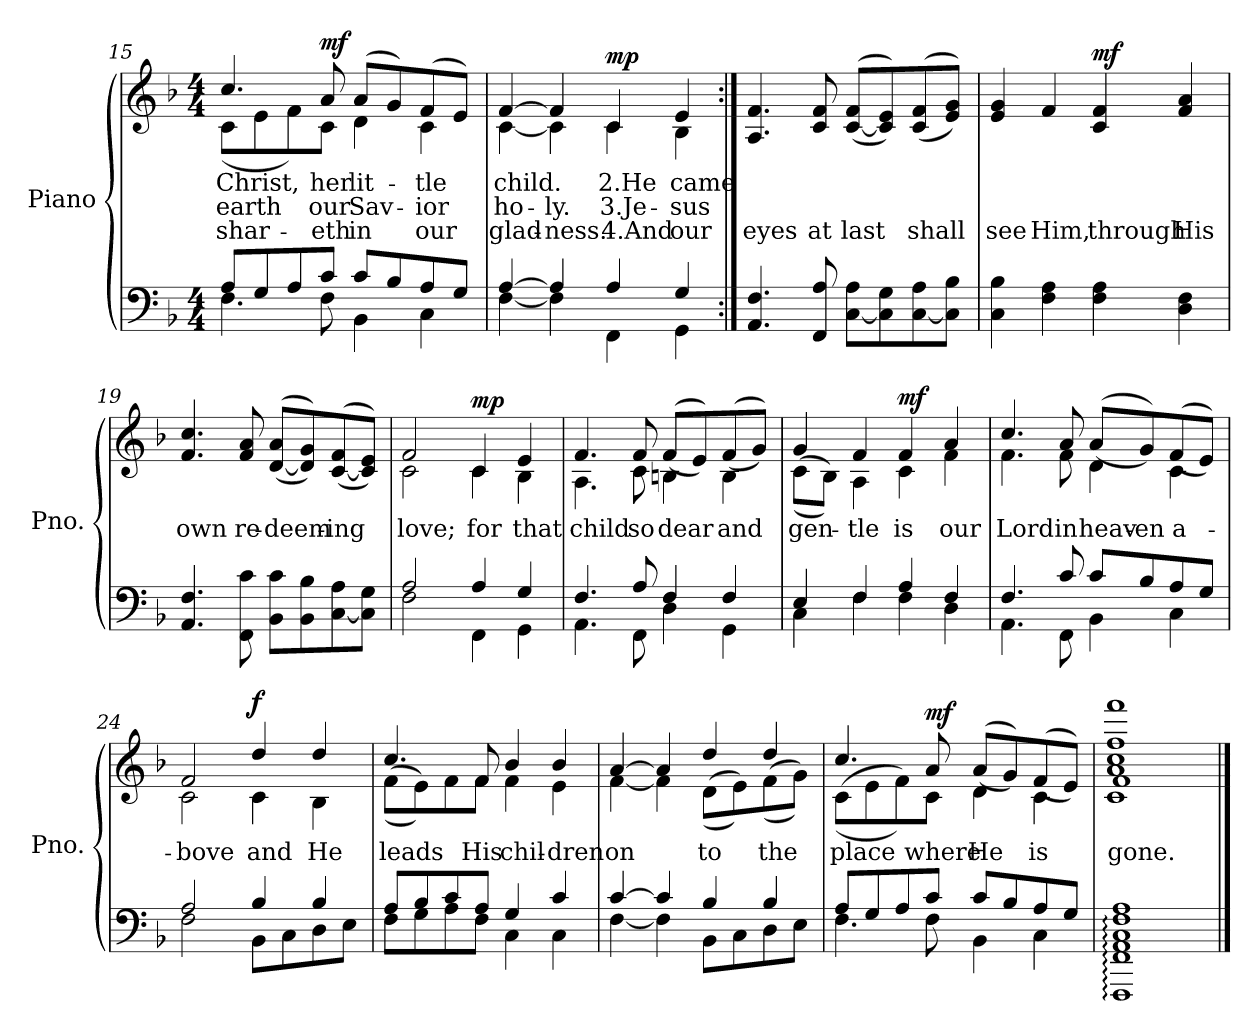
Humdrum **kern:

**kern	**kern	**text	**text	**text	**dynam
*part1	*part1	*part1	*part1	*part1	*part1
*staff2	*staff1	*staff1	*staff1	*staff1	*staff1/2
*I"Piano	*	*	*	*	*
*I'Pno.	*	*	*	*	*
*clefF4	*clefG2	*	*	*	*
*k[b-]	*k[b-]	*	*	*	*
*M4/4	*M4/4	*	*	*	*
=15	=15	=15	=15	=15	=15
*^	*	*	*	*	*
!	!	!	!LO:LY:b	!LO:LY:b	!LO:LY:b	!
*	*	*^	*	*	*	*
8A/L	4.F\	4.cc/	(>8c\L	Christ,	earth	shar-	.
8G/	.	.	8e\	.	.	.	.
8A/	.	.	8f\)	.	.	.	.
!	!	!	!	!LO:LY:b	!LO:LY:b	!LO:LY:b	!LO:DY:a
8c/J	8F\	8a/	8c\J	her	our	-eth	mf
!	!	!	!	!LO:LY:b	!LO:LY:b	!LO:LY:b	!
8c/L	4BB-\	(8a/L	4d\	lit-	Sav-	in	.
8B-/	.	8g/)	.	.	.	.	.
!	!	!	!	!LO:LY:b	!LO:LY:b	!LO:LY:b	!
8A/	4C\	(8f/	4c\	-tle	-ior	our	.
8G/J	.	8e/J)	.	.	.	.	.
!!LO:PB:g=z	!!
=16	=16	=16	=16	=16	=16	=16	=16
!	!	!	!	!LO:LY:b	!LO:LY:b	!LO:LY:b	!
[4A/	[4F\	[4f/	[4c\	child.	ho-	glad-	.
!	!	!	!	!	!LO:LY:b	!LO:LY:b	!
4A/]	4F\]	4f/]	4c\]	.	-ly.	-ness.	.
!	!	!	!	!LO:LY:b	!LO:LY:b	!LO:LY:b	!LO:DY:b
4A/	4FF\	4c/	4c\	2.He	3.Je-	4.And	mp
!	!	!	!	!LO:LY:b	!LO:LY:b	!LO:LY:b	!
4G/	4GG\	4e/	4B-\	came	-sus	our	.
=17:|!	=17:|!	=17:|!	=17:|!	=17:|!	=17:|!	=17:|!	=17:|!
!	!	!	!	!	!	!LO:LY:b	!
*v	*v	*	*	*	*	*	*
*	*v	*v	*	*	*	*
4.AA/ 4.F/	4.A/ 4.f/	.	.	eyes	.
!	!	!	!	!LO:LY:b	!
8FF/ 8A/	8c/ 8f/	.	.	at	.
!	!	!	!	!LO:LY:b	!
[8C\ 8A\L	(>(>[8c/ 8f/L	.	.	last	.
8C\] 8G\	8c/] 8e/))	.	.	.	.
!	!	!	!	!LO:LY:b	!
[8C\ 8A\	((8c/ 8f/	.	.	shall	.
8C\] 8B-\J	8e/ 8g/J))	.	.	.	.
=18	=18	=18	=18	=18	=18
!	!	!	!	!LO:LY:b	!
4C\ 4B-\	4e/ 4g/	.	.	see	.
!	!	!	!	!LO:LY:b	!
4F\ 4A\	4f/	.	.	Him,	.
!	!	!	!	!LO:LY:b	!LO:DY:b
4F\ 4A\	4c/ 4f/	.	.	through	mf
!	!	!	!	!LO:LY:b	!
4D\ 4F\	4f/ 4a/	.	.	His	.
!!LO:LB:g=z
=19	=19	=19	=19	=19	=19
!	!	!LO:LY:b	!	!	!
4.AA/ 4.F/	4.f/ 4.cc/	own	.	.	.
!	!	!LO:LY:b	!	!	!
8FF\ 8c\	8f/ 8a/	re-	.	.	.
!	!	!LO:LY:b	!	!	!
8BB-\ 8c\L	(>(>[8d/ 8a/L	-deem-	.	.	.
8BB-\ 8B-\	8d/] 8g/))	.	.	.	.
!	!	!LO:LY:b	!	!	!
[8C\ 8A\	(>(>[8c/ 8f/	-ing	.	.	.
8C\] 8G\J	8c/] 8e/J))	.	.	.	.
=20	=20	=20	=20	=20	=20
*^	*	*	*	*	*
!	!	!	!LO:LY:b	!	!	!
*	*	*^	*	*	*	*
2A/	2F\	2f/	2c\	love;	.	.	.
!	!	!	!	!LO:LY:b	!	!	!LO:DY:b
4A/	4FF\	4c/	4c\	for	.	.	mp
!	!	!	!	!LO:LY:b	!	!	!
4G/	4GG\	4e/	4B-\	that	.	.	.
=21	=21	=21	=21	=21	=21	=21	=21
!	!	!	!	!LO:LY:b	!	!	!
4.F/	4.AA\	4.f/	4.A\	child	.	.	.
!	!	!	!	!LO:LY:b	!	!	!
8A/	8FF\	8f/	8c\	so	.	.	.
!	!	!	!	!LO:LY:b	!	!	!
4F/	4D\	((8f/L	4Bn\	dear	.	.	.
.	.	8e/))	.	.	.	.	.
!	!	!	!	!LO:LY:b	!	!	!
4F/	4GG\	((8f/	4B\	and	.	.	.
.	.	8g/J))	.	.	.	.	.
=22	=22	=22	=22	=22	=22	=22	=22
!	!	!	!	!LO:LY:b	!	!	!
4E/	4C\	4g/	(>(>8c\L	gen-	.	.	.
.	.	.	8B-\J))	.	.	.	.
!	!	!	!	!LO:LY:b	!	!	!
4F/	4F\	4f/	4A\	-tle	.	.	.
!	!	!	!	!LO:LY:b	!	!	!LO:DY:b
4A/	4F\	4f/	4c\	is	.	.	mf
!	!	!	!	!LO:LY:b	!	!	!
4F/	4D\	4a/	4f\	our	.	.	.
!!LO:LB:g=z	!!
=23	=23	=23	=23	=23	=23	=23	=23
!	!	!	!	!LO:LY:b	!	!	!
4.F/	4.AA\	4.cc/	4.f\	Lord	.	.	.
!	!	!	!	!LO:LY:b	!	!	!
8c/	8FF\	8a/	8f\	in	.	.	.
!	!	!	!	!LO:LY:b	!	!	!
8c/L	4BB-\	((8a/L	4d\	heav-	.	.	.
!	!	!	!	!LO:LY:b	!	!	!
8B-/	.	8g/))	.	-en	.	.	.
!	!	!	!	!LO:LY:b	!	!	!
8A/	4C\	((8f/	4c\	a-	.	.	.
8G/J	.	8e/J))	.	.	.	.	.
=24	=24	=24	=24	=24	=24	=24	=24
!	!	!	!	!LO:LY:b	!	!	!
2A/	2F\	2f/	2c\	-bove	.	.	.
*	*	*MM90	*	*	*	*	*
!	!	!	!	!LO:LY:b	!	!	!LO:DY:b
4B-/	8BB-\L	4dd/	4c\	and	.	.	f
.	8C\	.	.	.	.	.	.
!	!	!	!	!LO:LY:b	!	!	!
4B-/	8D\	4dd/	4B-\	He	.	.	.
.	8E\J	.	.	.	.	.	.
=25	=25	=25	=25	=25	=25	=25	=25
!	!	!	!	!LO:LY:b	!	!	!
8A/L	8F\L	4.cc/	(>(>8f\L	leads	.	.	.
8B-/	8G\	.	8e\))	.	.	.	.
8c/	8A\	.	8f\	.	.	.	.
!	!	!	!	!LO:LY:b	!	!	!
8A/J	8F\J	8f/	8f\J	His	.	.	.
!	!	!	!	!LO:LY:b	!	!	!
4G/	4C\	4b-/	4f\	chil-	.	.	.
!	!	!	!	!LO:LY:b	!	!	!
4c/	4C\	4b-/	4e\	-dren	.	.	.
=26	=26	=26	=26	=26	=26	=26	=26
!	!	!	!	!LO:LY:b	!	!	!
[4c/	[4F\	[4a/	[4f\	on	.	.	.
4c/]	4F\]	4a/]	4f\]	.	.	.	.
*	*	*MM80	*	*	*	*	*
!	!	!	!	!LO:LY:b	!	!	!
4B-/	8BB-\L	4dd/	(>(>8d\L	to	.	.	.
.	8C\	.	8e\))	.	.	.	.
!	!	!	!	!LO:LY:b	!	!	!
4B-/	8D\	4dd/	(>(>8f\	the	.	.	.
.	8E\J	.	8g\J))	.	.	.	.
!!LO:LB:g=z	!!
=27	=27	=27	=27	=27	=27	=27	=27
!	!	!	!	!LO:LY:b	!	!	!
8A/L	4.F\	4.cc/	(>(>8c\L	place	.	.	.
8G/	.	.	8e\	.	.	.	.
8A/	.	.	8f\))	.	.	.	.
*	*	*MM70	*	*	*	*	*
!	!	!	!	!LO:LY:b	!	!	!LO:DY:a
8c/J	8F\	8a/	8c\J	where	.	.	mf
!	!	!	!	!LO:LY:b	!	!	!
8c/L	4BB-\	((8a/L	4d\	He	.	.	.
8B-/	.	8g/))	.	.	.	.	.
!	!	!	!	!LO:LY:b	!	!	!
8A/	4C\	((8f/	4c\	is	.	.	.
8G/J	.	8e/J))	.	.	.	.	.
=28	=28	=28	=28	=28	=28	=28	=28
!	!	!	!	!LO:LY:b	!	!	!
1A	1FFF: 1FF: 1AA: 1C: 1F:	1f	1c: 1a: 1cc: 1ff: 1fff:	gone.	.	.	.
*v	*v	*	*	*	*	*	*
*	*v	*v	*	*	*	*
==	==	==	==	==	==
*-	*-	*-	*-	*-	*-
